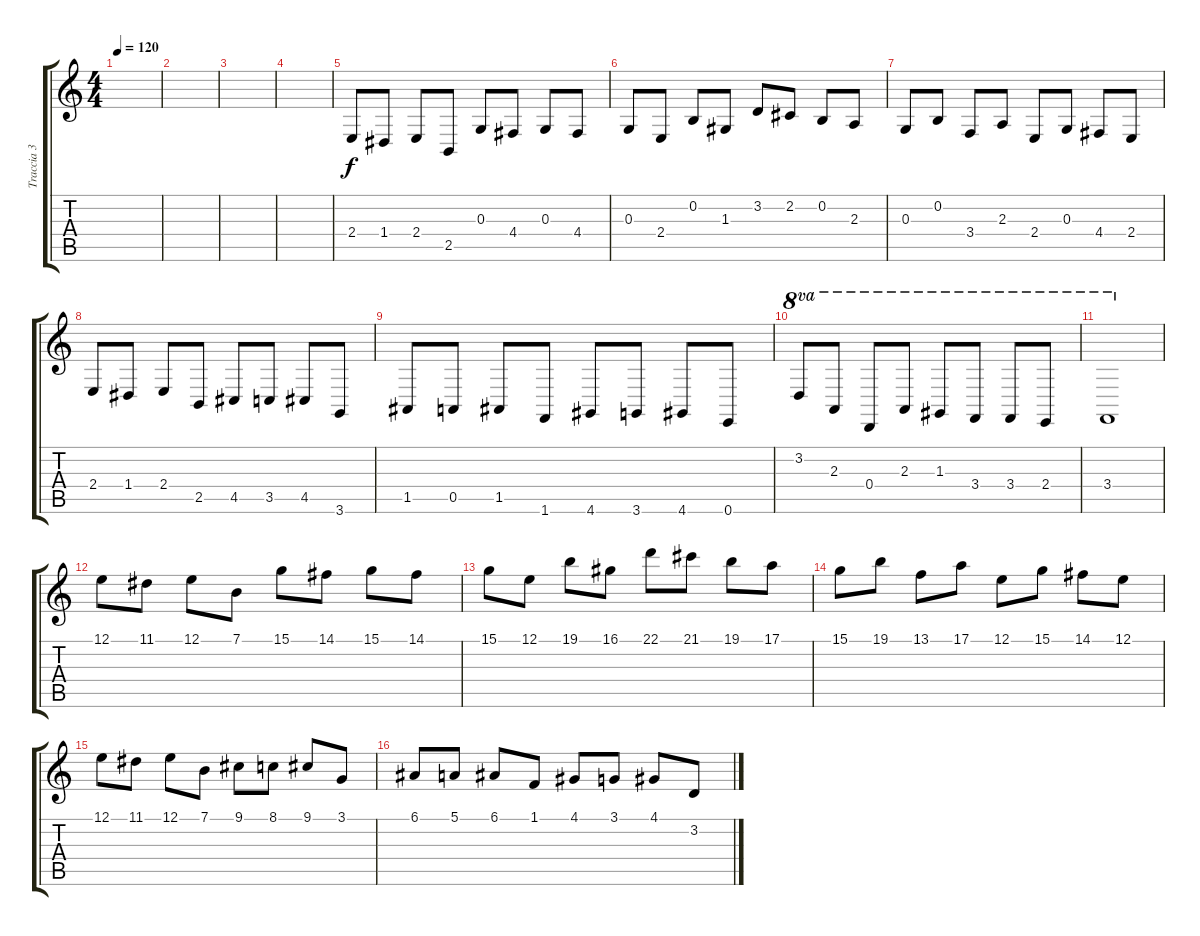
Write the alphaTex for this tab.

\track ("Traccia 3" "Traccia 3") {instrument pad4choir}
\staff {score tabs}
\tuning (E4 B3 G3 D3 A2 E2) {hide}
\ts (4 4)
\tempo 120
\clef g2
\ks c
|
|
|
|
2.4.8 1.4.8 2.4.8 2.5.8 0.3.8 4.4.8 0.3.8 4.4.8 |
0.3.8 2.4.8 0.2.8 1.3.8 3.2.8 2.2.8 0.2.8 2.3.8 |
0.3.8 0.2.8 3.4.8 2.3.8 2.4.8 0.3.8 4.4.8 2.4.8 |
2.4.8 1.4.8 2.4.8 2.5.8 4.5.8 3.5.8 4.5.8 3.6.8 |
1.5.8 0.5.8 1.5.8 1.6.8 4.6.8 3.6.8 4.6.8 0.6.8 |
3.2.8{ot 8va} 2.3.8{ot 8va} 0.4.8{ot 8va} 2.3.8{ot 8va} 1.3.8{ot 8va} 3.4.8{ot 8va} 3.4.8{ot 8va} 2.4.8{ot 8va} |
3.4.1{ot 8va} |
12.1.8 11.1.8 12.1.8 7.1.8 15.1.8 14.1.8 15.1.8 14.1.8 |
15.1.8 12.1.8 19.1.8 16.1.8 22.1.8 21.1.8 19.1.8 17.1.8 |
15.1.8 19.1.8 13.1.8 17.1.8 12.1.8 15.1.8 14.1.8 12.1.8 |
12.1.8 11.1.8 12.1.8 7.1.8 9.1.8 8.1.8 9.1.8 3.1.8 |
6.1.8 5.1.8 6.1.8 1.1.8 4.1.8 3.1.8 4.1.8 3.2.8
